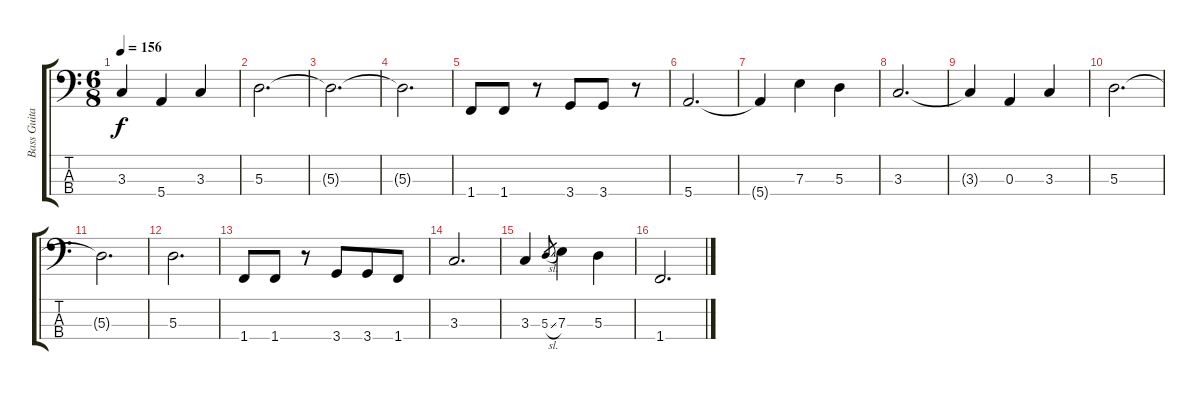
\track ("Bass Guitar" "Bass Guita") {instrument electricbassfinger}
\staff {score tabs}
\tuning (G2 D2 A1 E1) {hide}
\ts (6 8)
\tempo 156
\clef f4
\ks c
3.3{t}.4{dy f} 5.4.4 3.3.4 |
5.3.2{d} |
5.3{t}.2{d} |
5.3{t}.2{d} |
1.4.8 1.4.8 r.8 3.4.8 3.4.8 r.8 |
5.4.2{d} |
5.4{t}.4 7.3.4 5.3.4 |
3.3.2{d} |
3.3{t}.4 0.3.4 3.3.4 |
5.3.2{d} |
5.3{t}.2{d} |
5.3.2{d} |
1.4.8 1.4.8 r.8 3.4.8 3.4.8 1.4.8 |
3.3.2{d} |
3.3.4 5.3{sl}.8{gr} 7.3.4 5.3.4 |
1.4.2{d}
